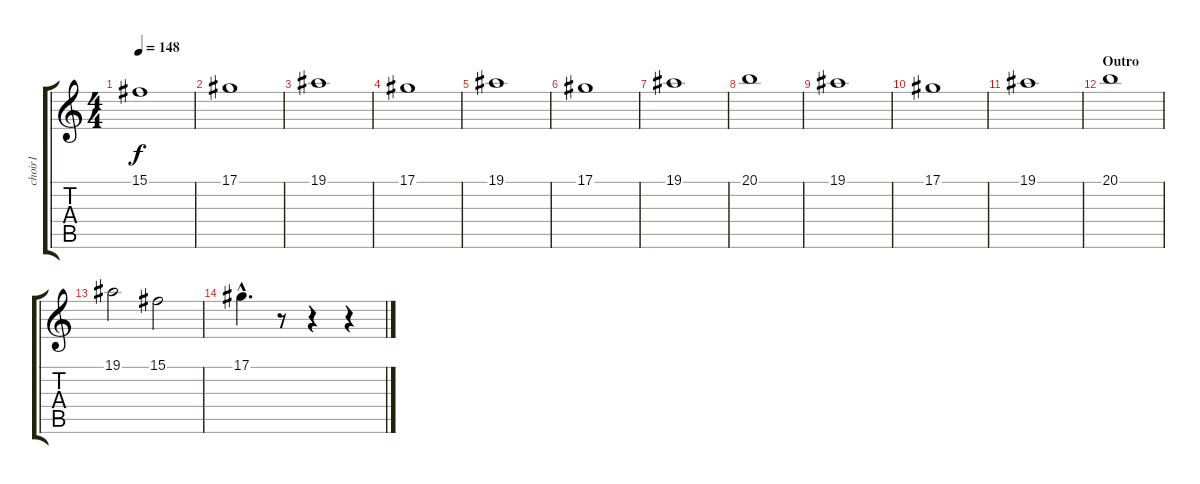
\track ("choir1" "choir1") {instrument choiraahs}
\staff {score tabs}
\tuning (Eb4 Bb3 Gb3 Db3 Ab2 Eb2) {hide}
\ts (4 4)
\tempo 148
\clef g2
\ks c
15.1.1{dy f} |
17.1.1 |
19.1.1 |
17.1.1 |
19.1.1 |
17.1.1 |
19.1.1 |
20.1.1 |
19.1.1 |
17.1.1 |
19.1.1 |
\section ("" "Outro")
20.1.1 |
19.1.2 15.1.2 |
17.1{hac}.4{d} r.8 r.4 r.4
